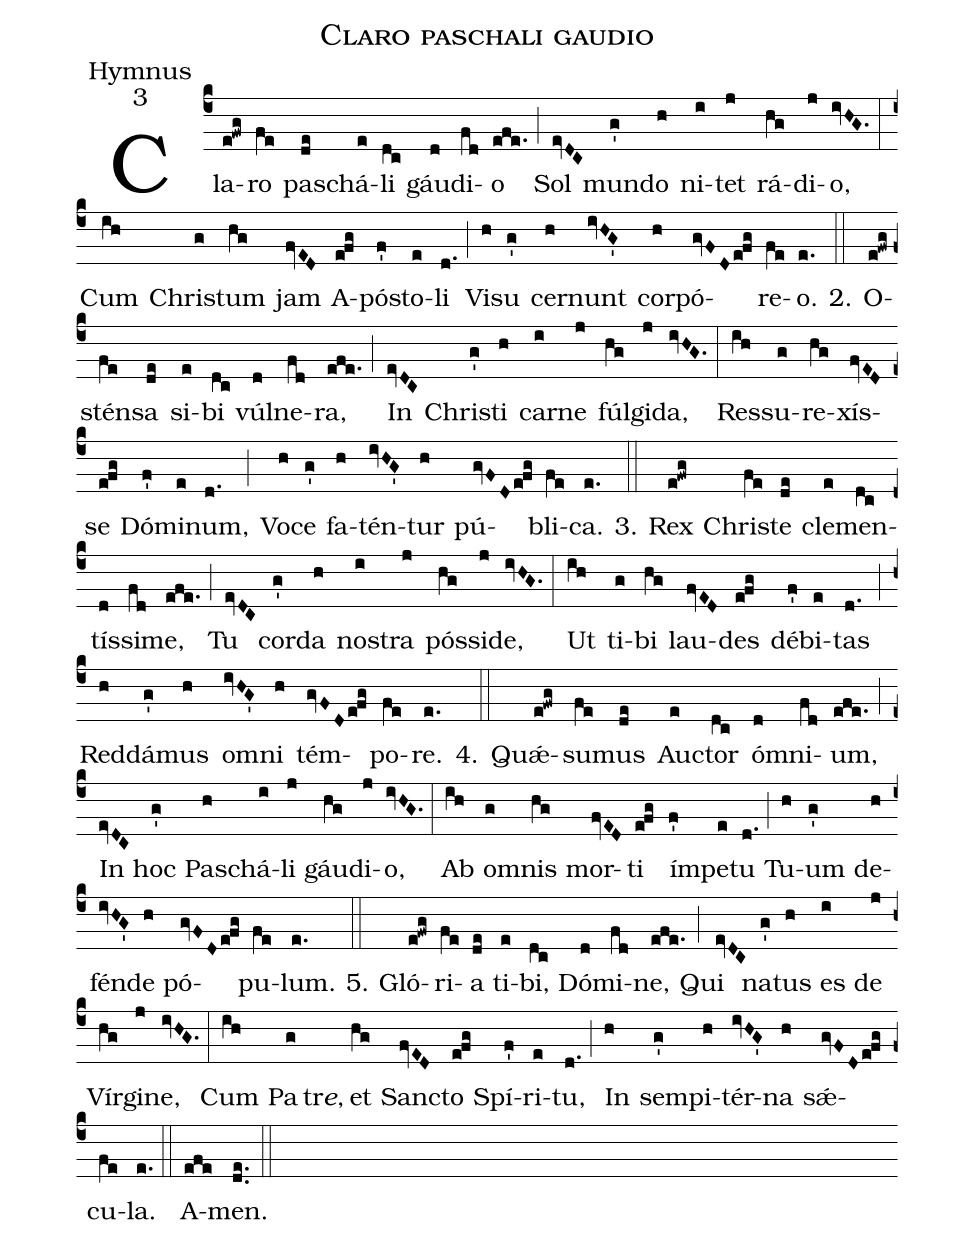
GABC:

name:Claro paschali gaudio;
office-part:Hymnus;
mode:3;
%%
(c4)Cla(e!fwg)ro(fe) pas(de)chá(e)li(dc) gáu(d)di(fd)o(efe.) (;)
Sol(evDC) mun(g')do(h) ni(i)tet(j) rá(hg)di(j)o,(ivHG.) (:)
Cum(ih) Chri(g)stum(hg) jam(fvED) A(e!fg)pó(f')sto(e)li(d.) (;)
Vi(h)su(g') cer(h)nunt(ivHG') cor(h)pó(gvFD/e!fg)re(fe)o.(e.)

2.(::) O(e!fwg)stén(fe)sa(de) si(e)bi(dc) vúl(d)ne(fd)ra,(efe.) (;)
In(evDC) Chri(g')sti(h) car(i)ne(j) fúl(hg)gi(j)da,(ivHG.) (:)
Res(ih)su(g)re(hg)xís(fvED)se(e!fg) Dó(f')mi(e)num,(d.) (;)
Vo(h)ce(g') fa(h)tén(ivHG')tur(h) pú(gvFD/e!fg)bli(fe)ca.(e.)

3.(::) Rex(e!fwg) Chri(fe)ste(de) cle(e)men(dc)tís(d)si(fd)me,(efe.) (;)
Tu(evDC) cor(g')da(h) no(i)stra(j) pós(hg)si(j)de,(ivHG.) (:)
Ut(ih) ti(g)bi(hg) lau(fvED)des(e!fg) dé(f')bi(e)tas(d.) (;)
Red(h)dá(g')mus(h) om(ivHG')ni(h) tém(gvFD/e!fg)po(fe)re.(e.)

4.(::) Quǽ(e!fwg)su(fe)mus(de) Au(e)ctor(dc) óm(d)ni(fd)um,(efe.) (;)
In(evDC) hoc(g') Pas(h)chá(i)li(j) gáu(hg)di(j)o,(ivHG.) (:)
Ab(ih) om(g)nis(hg) mor(fvED)ti(e!fg) ím(f')pe(e)tu(d.) (;)
Tu(h)um(g') de(h)fén(ivHG')de(h) pó(gvFD/e!fg)pu(fe)lum.(e.)

5.(::) Gló(e!fwg)ri(fe)a(de) ti(e)bi,(dc) Dó(d)mi(fd)ne,(efe.) (;)
Qui(evDC) na(g')tus(h) es(i) de(j) Vír(hg)gi(j)ne,(ivHG.) (:)
Cum(ih) Pa(g)tr<i>e</i>,() et(hg) San(fvED)cto(e!fg) Spí(f')ri(e)tu,(d.) (;)
In(h) sem(g')pi(h)tér(ivHG')na(h) sǽ(gvFD/e!fg)cu(fe)la.(e.) (::)
A(efe)men.(de..) (::)
